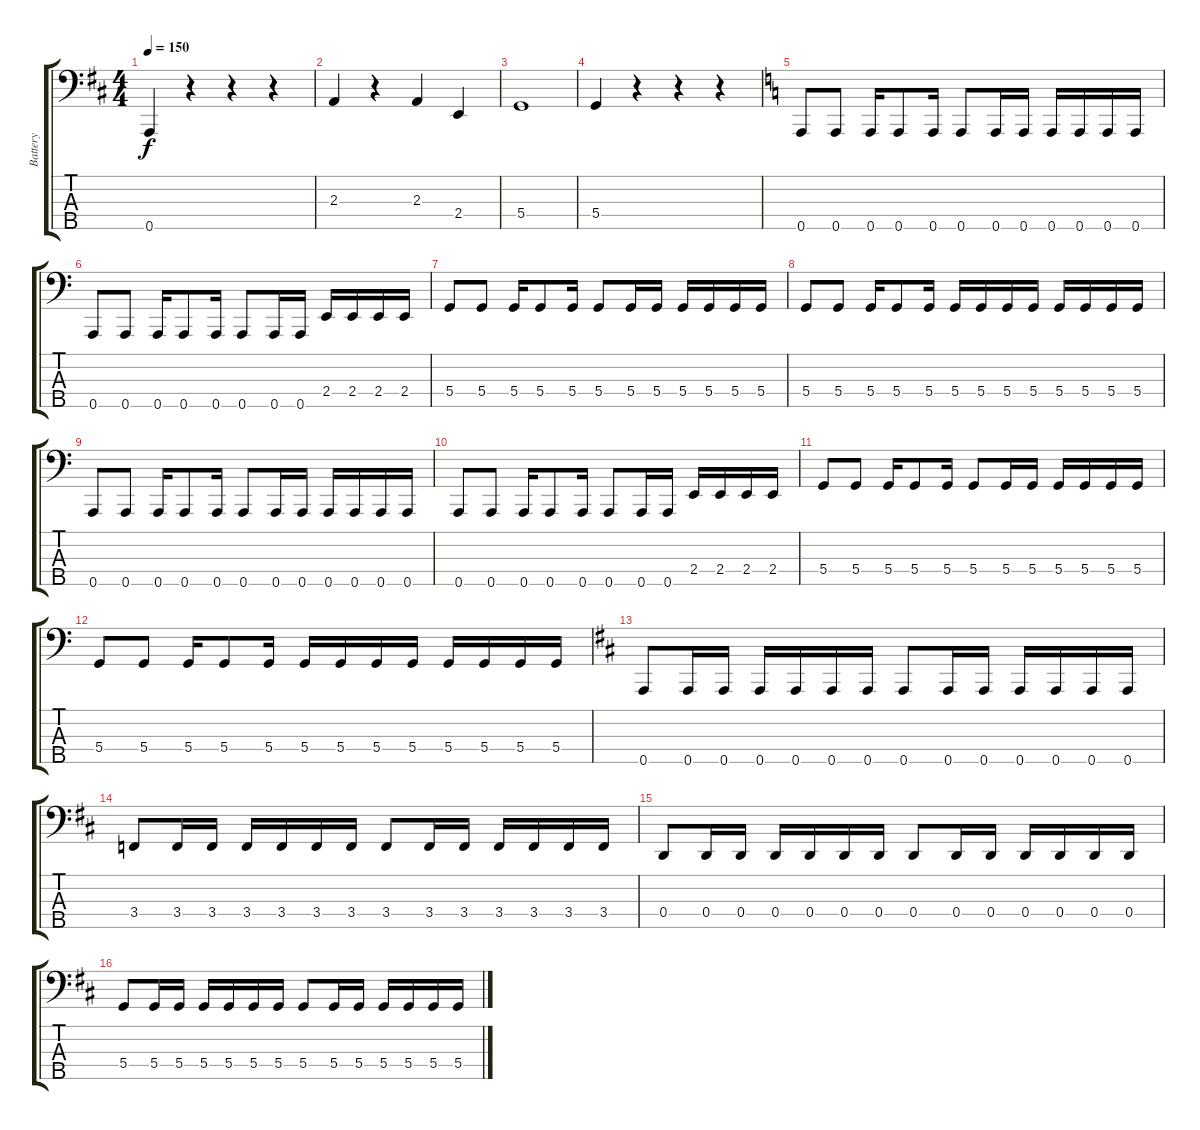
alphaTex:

\track ("Battery" "Battery") {instrument electricbassfinger}
\staff {score tabs}
\tuning (F2 C2 G1 D1 A0) {hide}
\ts (4 4)
\tempo 150
\clef f4
\ks d
0.5.4{dy f instrument electricbassfinger} r.4 r.4 r.4 |
2.3.4 r.4 2.3.4 2.4.4 |
5.4.1 |
5.4.4 r.4 r.4 r.4 |
\ks c
0.5.8 0.5.8 0.5.16 0.5.8 0.5.16 0.5.8 0.5.16 0.5.16 0.5.16 0.5.16 0.5.16 0.5.16 |
0.5.8 0.5.8 0.5.16 0.5.8 0.5.16 0.5.8 0.5.16 0.5.16 2.4.16 2.4.16 2.4.16 2.4.16 |
5.4.8 5.4.8 5.4.16 5.4.8 5.4.16 5.4.8 5.4.16 5.4.16 5.4.16 5.4.16 5.4.16 5.4.16 |
5.4.8 5.4.8 5.4.16 5.4.8 5.4.16 5.4.16 5.4.16 5.4.16 5.4.16 5.4.16 5.4.16 5.4.16 5.4.16 |
0.5.8 0.5.8 0.5.16 0.5.8 0.5.16 0.5.8 0.5.16 0.5.16 0.5.16 0.5.16 0.5.16 0.5.16 |
0.5.8 0.5.8 0.5.16 0.5.8 0.5.16 0.5.8 0.5.16 0.5.16 2.4.16 2.4.16 2.4.16 2.4.16 |
5.4.8 5.4.8 5.4.16 5.4.8 5.4.16 5.4.8 5.4.16 5.4.16 5.4.16 5.4.16 5.4.16 5.4.16 |
5.4.8 5.4.8 5.4.16 5.4.8 5.4.16 5.4.16 5.4.16 5.4.16 5.4.16 5.4.16 5.4.16 5.4.16 5.4.16 |
\ks d
0.5.8 0.5.16 0.5.16 0.5.16 0.5.16 0.5.16 0.5.16 0.5.8 0.5.16 0.5.16 0.5.16 0.5.16 0.5.16 0.5.16 |
3.4.8 3.4.16 3.4.16 3.4.16 3.4.16 3.4.16 3.4.16 3.4.8 3.4.16 3.4.16 3.4.16 3.4.16 3.4.16 3.4.16 |
0.4.8 0.4.16 0.4.16 0.4.16 0.4.16 0.4.16 0.4.16 0.4.8 0.4.16 0.4.16 0.4.16 0.4.16 0.4.16 0.4.16 |
5.4.8 5.4.16 5.4.16 5.4.16 5.4.16 5.4.16 5.4.16 5.4.8 5.4.16 5.4.16 5.4.16 5.4.16 5.4.16 5.4.16
